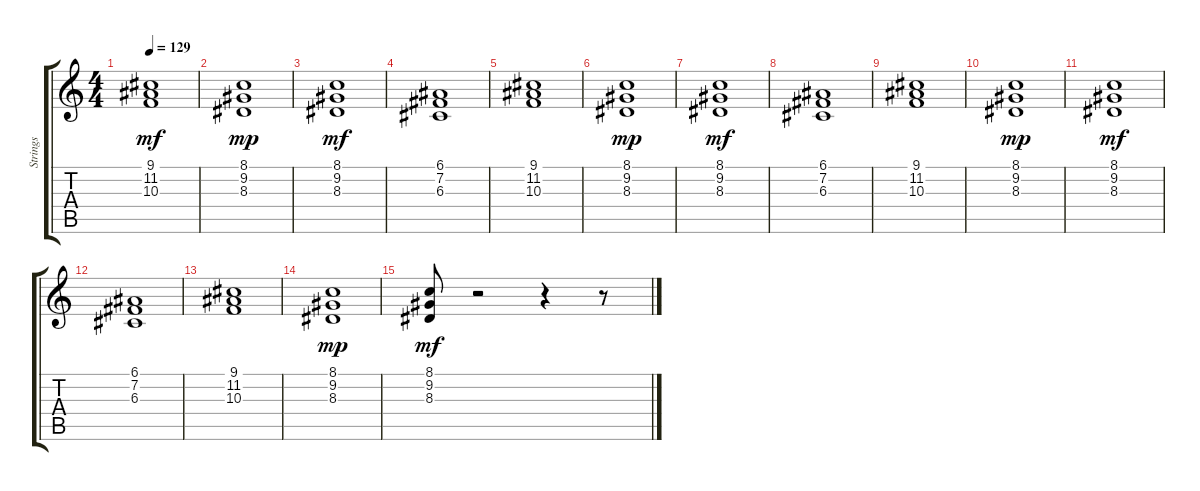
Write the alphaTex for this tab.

\track ("Strings   " "Strings   ") {instrument synthstrings2}
\staff {score tabs}
\tuning (E4 B3 G3 D3 A2 E2) {hide}
\ts (4 4)
\tempo 129
\clef g2
\ks c
(9.1 11.2 10.3).1{dy mf} |
(8.1 9.2 8.3).1{dy mp} |
(8.1 9.2 8.3).1{dy mf} |
(6.1 7.2 6.3).1 |
(9.1 11.2 10.3).1 |
(8.1 9.2 8.3).1{dy mp} |
(8.1 9.2 8.3).1{dy mf} |
(6.1 7.2 6.3).1 |
(9.1 11.2 10.3).1 |
(8.1 9.2 8.3).1{dy mp} |
(8.1 9.2 8.3).1{dy mf} |
(6.1 7.2 6.3).1 |
(9.1 11.2 10.3).1 |
(8.1 9.2 8.3).1{dy mp} |
(8.1 9.2 8.3).8{dy mf} r.2 r.4 r.8
